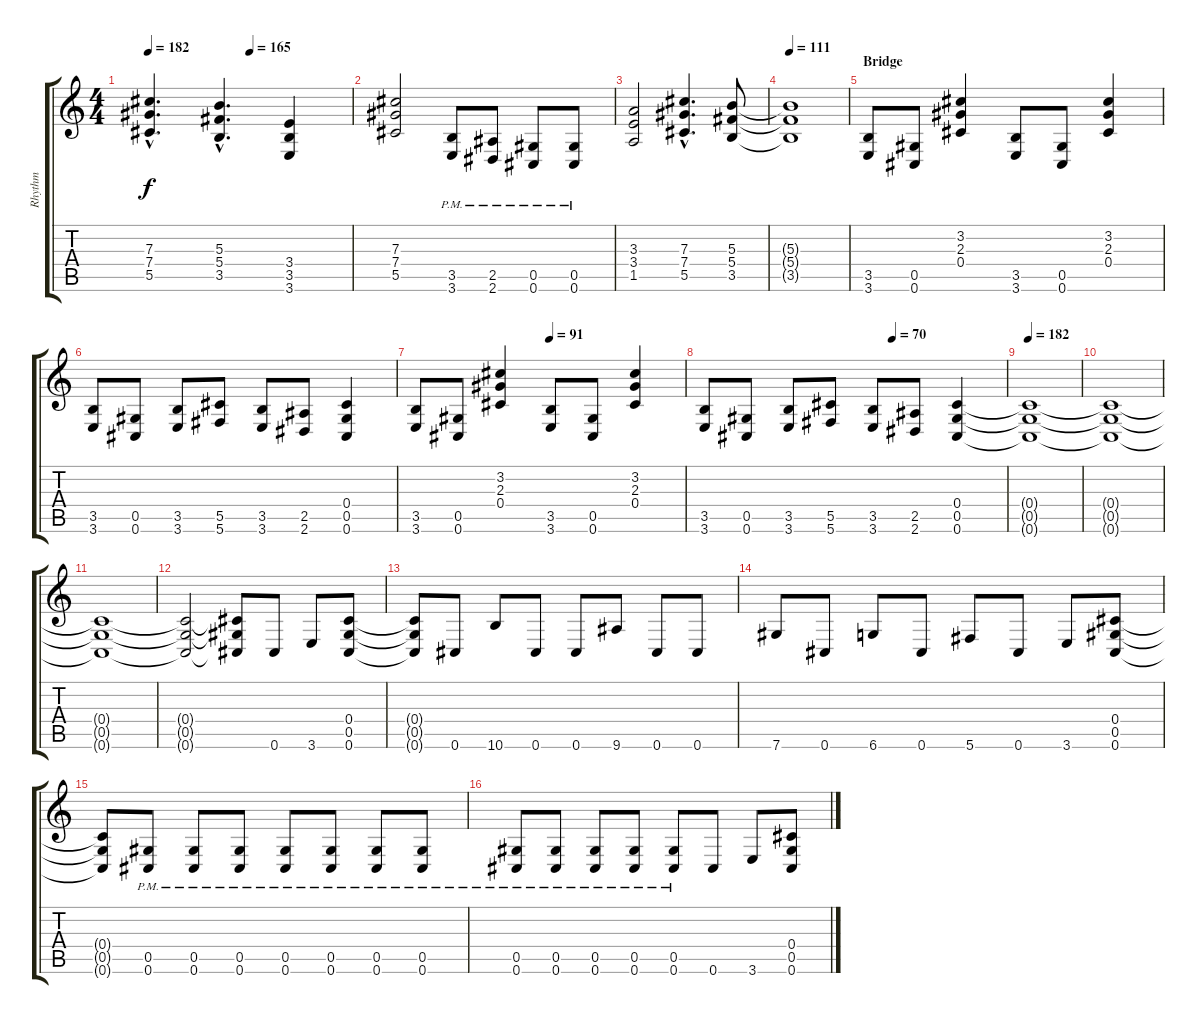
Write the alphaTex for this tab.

\track ("Rhythm" "Rhythm") {instrument distortionguitar}
\staff {score tabs}
\tuning (Eb4 Bb3 Gb3 Db3 Ab2 Db2) {hide}
\ts (4 4)
\tempo 182
\tempo (165 0.5)
\clef g2
\ks c
(7.3{hac} 7.4{hac} 5.5{hac}).4{d dy f} (5.3{hac} 5.4{hac} 3.5{hac}).4{d} (3.4 3.5 3.6).4 |
(7.3 7.4 5.5).2 (3.5{pm} 3.6{pm}).8 (2.5{pm} 2.6{pm}).8 (0.5{pm} 0.6{pm}).8 (0.5{pm} 0.6{pm}).8 |
(3.3 3.4 1.5).2 (7.3{hac} 7.4{hac} 5.5{hac}).4{d} (5.3 5.4 3.5).8 |
\tempo 111
(5.3{t} 5.4{t} 3.5{t}).1 |
\section ("" "Bridge")
(3.5 3.6).8 (0.5 0.6).8 (3.2 2.3 0.4).4 (3.5 3.6).8 (0.5 0.6).8 (3.2 2.3 0.4).4 |
(3.5 3.6).8 (0.5 0.6).8 (3.5 3.6).8 (5.5 5.6).8 (3.5 3.6).8 (2.5 2.6).8 (0.4 0.5 0.6).4 |
\tempo (91 0.5)
(3.5 3.6).8 (0.5 0.6).8 (3.2 2.3 0.4).4 (3.5 3.6).8 (0.5 0.6).8 (3.2 2.3 0.4).4 |
\tempo (70 0.625)
(3.5 3.6).8 (0.5 0.6).8 (3.5 3.6).8 (5.5 5.6).8 (3.5 3.6).8 (2.5 2.6).8 (0.4 0.5 0.6).4 |
\tempo 182
(0.4{t} 0.5{t} 0.6{t}).1 |
(0.4{t} 0.5{t} 0.6{t}).1 |
(0.4{t} 0.5{t} 0.6{t}).1 |
(0.4{t} 0.5{t} 0.6{t}).2 (0.4{t} 0.5{t} 0.6{t}).8 0.6.8 3.6.8 (0.4 0.5 0.6).8 |
(0.4{t} 0.5{t} 0.6{t}).8 0.6.8 10.6.8 0.6.8 0.6.8 9.6.8 0.6.8 0.6.8 |
7.6.8 0.6.8 6.6.8 0.6.8 5.6.8 0.6.8 3.6.8 (0.4 0.5 0.6).8 |
(0.4{t} 0.5{t} 0.6{t}).8 (0.5{pm} 0.6{pm}).8 (0.5{pm} 0.6{pm}).8 (0.5{pm} 0.6{pm}).8 (0.5{pm} 0.6{pm}).8 (0.5{pm} 0.6{pm}).8 (0.5{pm} 0.6{pm}).8 (0.5{pm} 0.6{pm}).8 |
(0.5{pm} 0.6{pm}).8 (0.5{pm} 0.6{pm}).8 (0.5{pm} 0.6{pm}).8 (0.5{pm} 0.6{pm}).8 (0.5{pm} 0.6{pm}).8 0.6.8 3.6.8 (0.4 0.5 0.6).8
